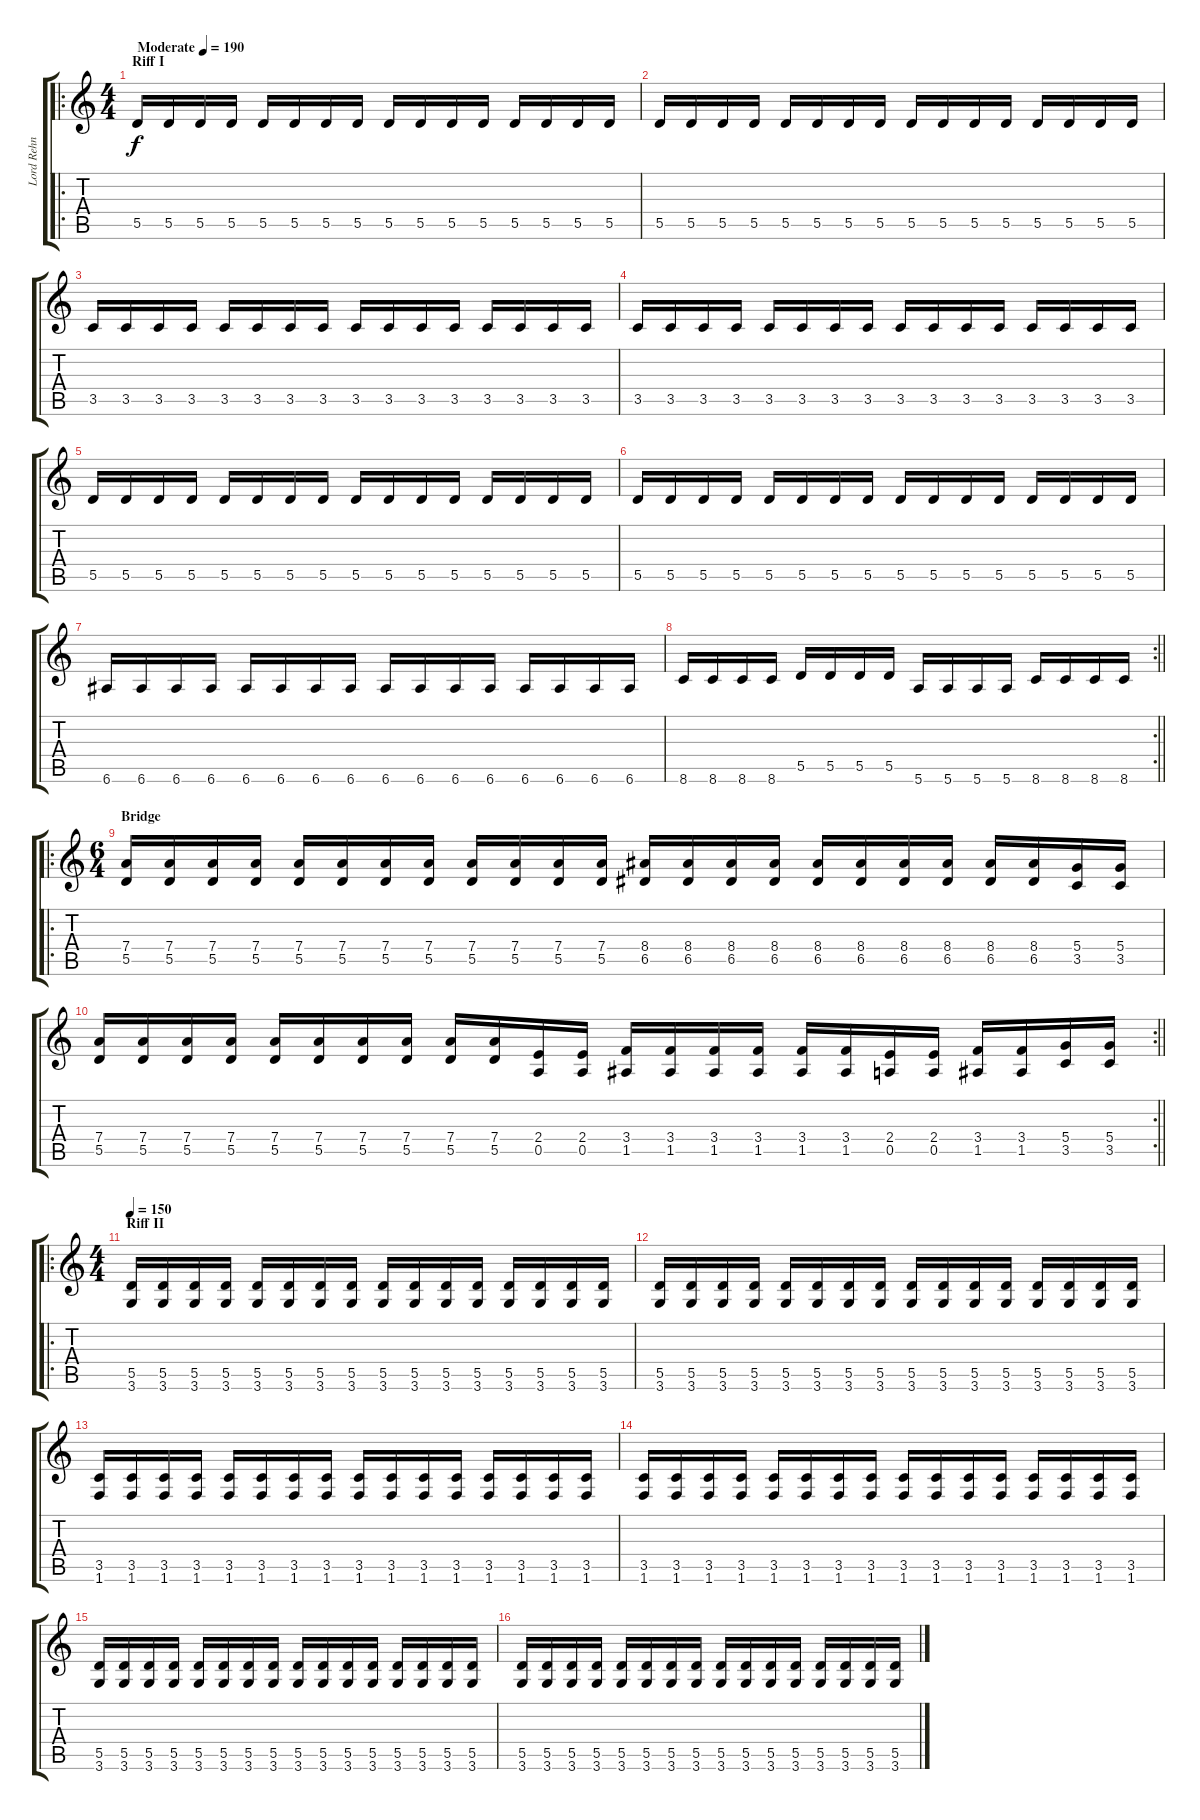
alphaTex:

\track ("Lord Rehn" "Lord Rehn") {instrument distortionguitar}
\staff {score tabs}
\tuning (E4 B3 G3 D3 A2 E2) {hide}
\ro
\ts (4 4)
\section ("" "Riff I")
\tempo (190 "Moderate")
\clef g2
\ks c
5.5.16{dy f instrument distortionguitar} 5.5.16 5.5.16 5.5.16 5.5.16 5.5.16 5.5.16 5.5.16 5.5.16 5.5.16 5.5.16 5.5.16 5.5.16 5.5.16 5.5.16 5.5.16 |
5.5.16 5.5.16 5.5.16 5.5.16 5.5.16 5.5.16 5.5.16 5.5.16 5.5.16 5.5.16 5.5.16 5.5.16 5.5.16 5.5.16 5.5.16 5.5.16 |
3.5.16 3.5.16 3.5.16 3.5.16 3.5.16 3.5.16 3.5.16 3.5.16 3.5.16 3.5.16 3.5.16 3.5.16 3.5.16 3.5.16 3.5.16 3.5.16 |
3.5.16 3.5.16 3.5.16 3.5.16 3.5.16 3.5.16 3.5.16 3.5.16 3.5.16 3.5.16 3.5.16 3.5.16 3.5.16 3.5.16 3.5.16 3.5.16 |
5.5.16 5.5.16 5.5.16 5.5.16 5.5.16 5.5.16 5.5.16 5.5.16 5.5.16 5.5.16 5.5.16 5.5.16 5.5.16 5.5.16 5.5.16 5.5.16 |
5.5.16 5.5.16 5.5.16 5.5.16 5.5.16 5.5.16 5.5.16 5.5.16 5.5.16 5.5.16 5.5.16 5.5.16 5.5.16 5.5.16 5.5.16 5.5.16 |
6.6.16 6.6.16 6.6.16 6.6.16 6.6.16 6.6.16 6.6.16 6.6.16 6.6.16 6.6.16 6.6.16 6.6.16 6.6.16 6.6.16 6.6.16 6.6.16 |
\rc 2
\barLineRight lightlight
8.6.16 8.6.16 8.6.16 8.6.16 5.5.16 5.5.16 5.5.16 5.5.16 5.6.16 5.6.16 5.6.16 5.6.16 8.6.16 8.6.16 8.6.16 8.6.16 |
\ro
\ts (6 4)
\section ("" "Bridge")
(7.4 5.5).16 (7.4 5.5).16 (7.4 5.5).16 (7.4 5.5).16 (7.4 5.5).16 (7.4 5.5).16 (7.4 5.5).16 (7.4 5.5).16 (7.4 5.5).16 (7.4 5.5).16 (7.4 5.5).16 (7.4 5.5).16 (8.4 6.5).16 (8.4 6.5).16 (8.4 6.5).16 (8.4 6.5).16 (8.4 6.5).16 (8.4 6.5).16 (8.4 6.5).16 (8.4 6.5).16 (8.4 6.5).16 (8.4 6.5).16 (5.4 3.5).16 (5.4 3.5).16 |
\rc 2
\barLineRight lightlight
(7.4 5.5).16 (7.4 5.5).16 (7.4 5.5).16 (7.4 5.5).16 (7.4 5.5).16 (7.4 5.5).16 (7.4 5.5).16 (7.4 5.5).16 (7.4 5.5).16 (7.4 5.5).16 (2.4 0.5).16 (2.4 0.5).16 (3.4 1.5).16 (3.4 1.5).16 (3.4 1.5).16 (3.4 1.5).16 (3.4 1.5).16 (3.4 1.5).16 (2.4 0.5).16 (2.4 0.5).16 (3.4 1.5).16 (3.4 1.5).16 (5.4 3.5).16 (5.4 3.5).16 |
\ro
\ts (4 4)
\section ("" "Riff II")
\tempo 150
(5.5 3.6).16 (5.5 3.6).16 (5.5 3.6).16 (5.5 3.6).16 (5.5 3.6).16 (5.5 3.6).16 (5.5 3.6).16 (5.5 3.6).16 (5.5 3.6).16 (5.5 3.6).16 (5.5 3.6).16 (5.5 3.6).16 (5.5 3.6).16 (5.5 3.6).16 (5.5 3.6).16 (5.5 3.6).16 |
(5.5 3.6).16 (5.5 3.6).16 (5.5 3.6).16 (5.5 3.6).16 (5.5 3.6).16 (5.5 3.6).16 (5.5 3.6).16 (5.5 3.6).16 (5.5 3.6).16 (5.5 3.6).16 (5.5 3.6).16 (5.5 3.6).16 (5.5 3.6).16 (5.5 3.6).16 (5.5 3.6).16 (5.5 3.6).16 |
(3.5 1.6).16 (3.5 1.6).16 (3.5 1.6).16 (3.5 1.6).16 (3.5 1.6).16 (3.5 1.6).16 (3.5 1.6).16 (3.5 1.6).16 (3.5 1.6).16 (3.5 1.6).16 (3.5 1.6).16 (3.5 1.6).16 (3.5 1.6).16 (3.5 1.6).16 (3.5 1.6).16 (3.5 1.6).16 |
(3.5 1.6).16 (3.5 1.6).16 (3.5 1.6).16 (3.5 1.6).16 (3.5 1.6).16 (3.5 1.6).16 (3.5 1.6).16 (3.5 1.6).16 (3.5 1.6).16 (3.5 1.6).16 (3.5 1.6).16 (3.5 1.6).16 (3.5 1.6).16 (3.5 1.6).16 (3.5 1.6).16 (3.5 1.6).16 |
(5.5 3.6).16 (5.5 3.6).16 (5.5 3.6).16 (5.5 3.6).16 (5.5 3.6).16 (5.5 3.6).16 (5.5 3.6).16 (5.5 3.6).16 (5.5 3.6).16 (5.5 3.6).16 (5.5 3.6).16 (5.5 3.6).16 (5.5 3.6).16 (5.5 3.6).16 (5.5 3.6).16 (5.5 3.6).16 |
(5.5 3.6).16 (5.5 3.6).16 (5.5 3.6).16 (5.5 3.6).16 (5.5 3.6).16 (5.5 3.6).16 (5.5 3.6).16 (5.5 3.6).16 (5.5 3.6).16 (5.5 3.6).16 (5.5 3.6).16 (5.5 3.6).16 (5.5 3.6).16 (5.5 3.6).16 (5.5 3.6).16 (5.5 3.6).16
